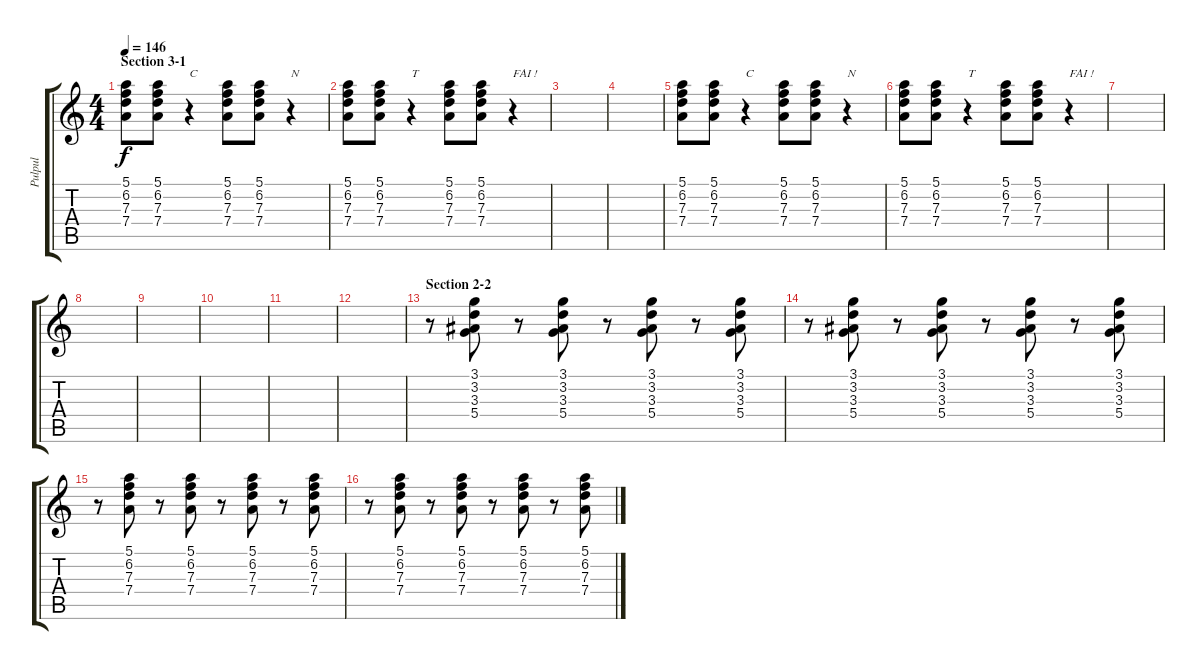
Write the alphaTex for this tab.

\track ("Pulpul" "Pulpul") {instrument electricguitarclean}
\staff {score tabs}
\tuning (E4 B3 G3 D3 A2 E2) {hide}
\ts (4 4)
\section ("" "Section 3-1")
\tempo 146
\clef g2
\ks c
(5.1 6.2 7.3 7.4).8{dy f volume 14 instrument electricguitarclean} (5.1 6.2 7.3 7.4).8 r.4{txt "C"} (5.1 6.2 7.3 7.4).8 (5.1 6.2 7.3 7.4).8 r.4{txt "N"} |
(5.1 6.2 7.3 7.4).8 (5.1 6.2 7.3 7.4).8 r.4{txt "T"} (5.1 6.2 7.3 7.4).8 (5.1 6.2 7.3 7.4).8 r.4{txt "FAI !"} |
|
|
(5.1 6.2 7.3 7.4).8 (5.1 6.2 7.3 7.4).8 r.4{txt "C"} (5.1 6.2 7.3 7.4).8 (5.1 6.2 7.3 7.4).8 r.4{txt "N"} |
(5.1 6.2 7.3 7.4).8 (5.1 6.2 7.3 7.4).8 r.4{txt "T"} (5.1 6.2 7.3 7.4).8 (5.1 6.2 7.3 7.4).8 r.4{txt "FAI !"} |
|
|
|
|
|
|
\section ("" "Section 2-2")
r.8{volume 10} (3.1 3.2 3.3 5.4).8 r.8 (3.1 3.2 3.3 5.4).8 r.8 (3.1 3.2 3.3 5.4).8 r.8 (3.1 3.2 3.3 5.4).8 |
r.8 (3.1 3.2 3.3 5.4).8 r.8 (3.1 3.2 3.3 5.4).8 r.8 (3.1 3.2 3.3 5.4).8 r.8 (3.1 3.2 3.3 5.4).8 |
r.8 (5.1 6.2 7.3 7.4).8 r.8 (5.1 6.2 7.3 7.4).8 r.8 (5.1 6.2 7.3 7.4).8 r.8 (5.1 6.2 7.3 7.4).8 |
r.8 (5.1 6.2 7.3 7.4).8 r.8 (5.1 6.2 7.3 7.4).8 r.8 (5.1 6.2 7.3 7.4).8 r.8 (5.1 6.2 7.3 7.4).8
